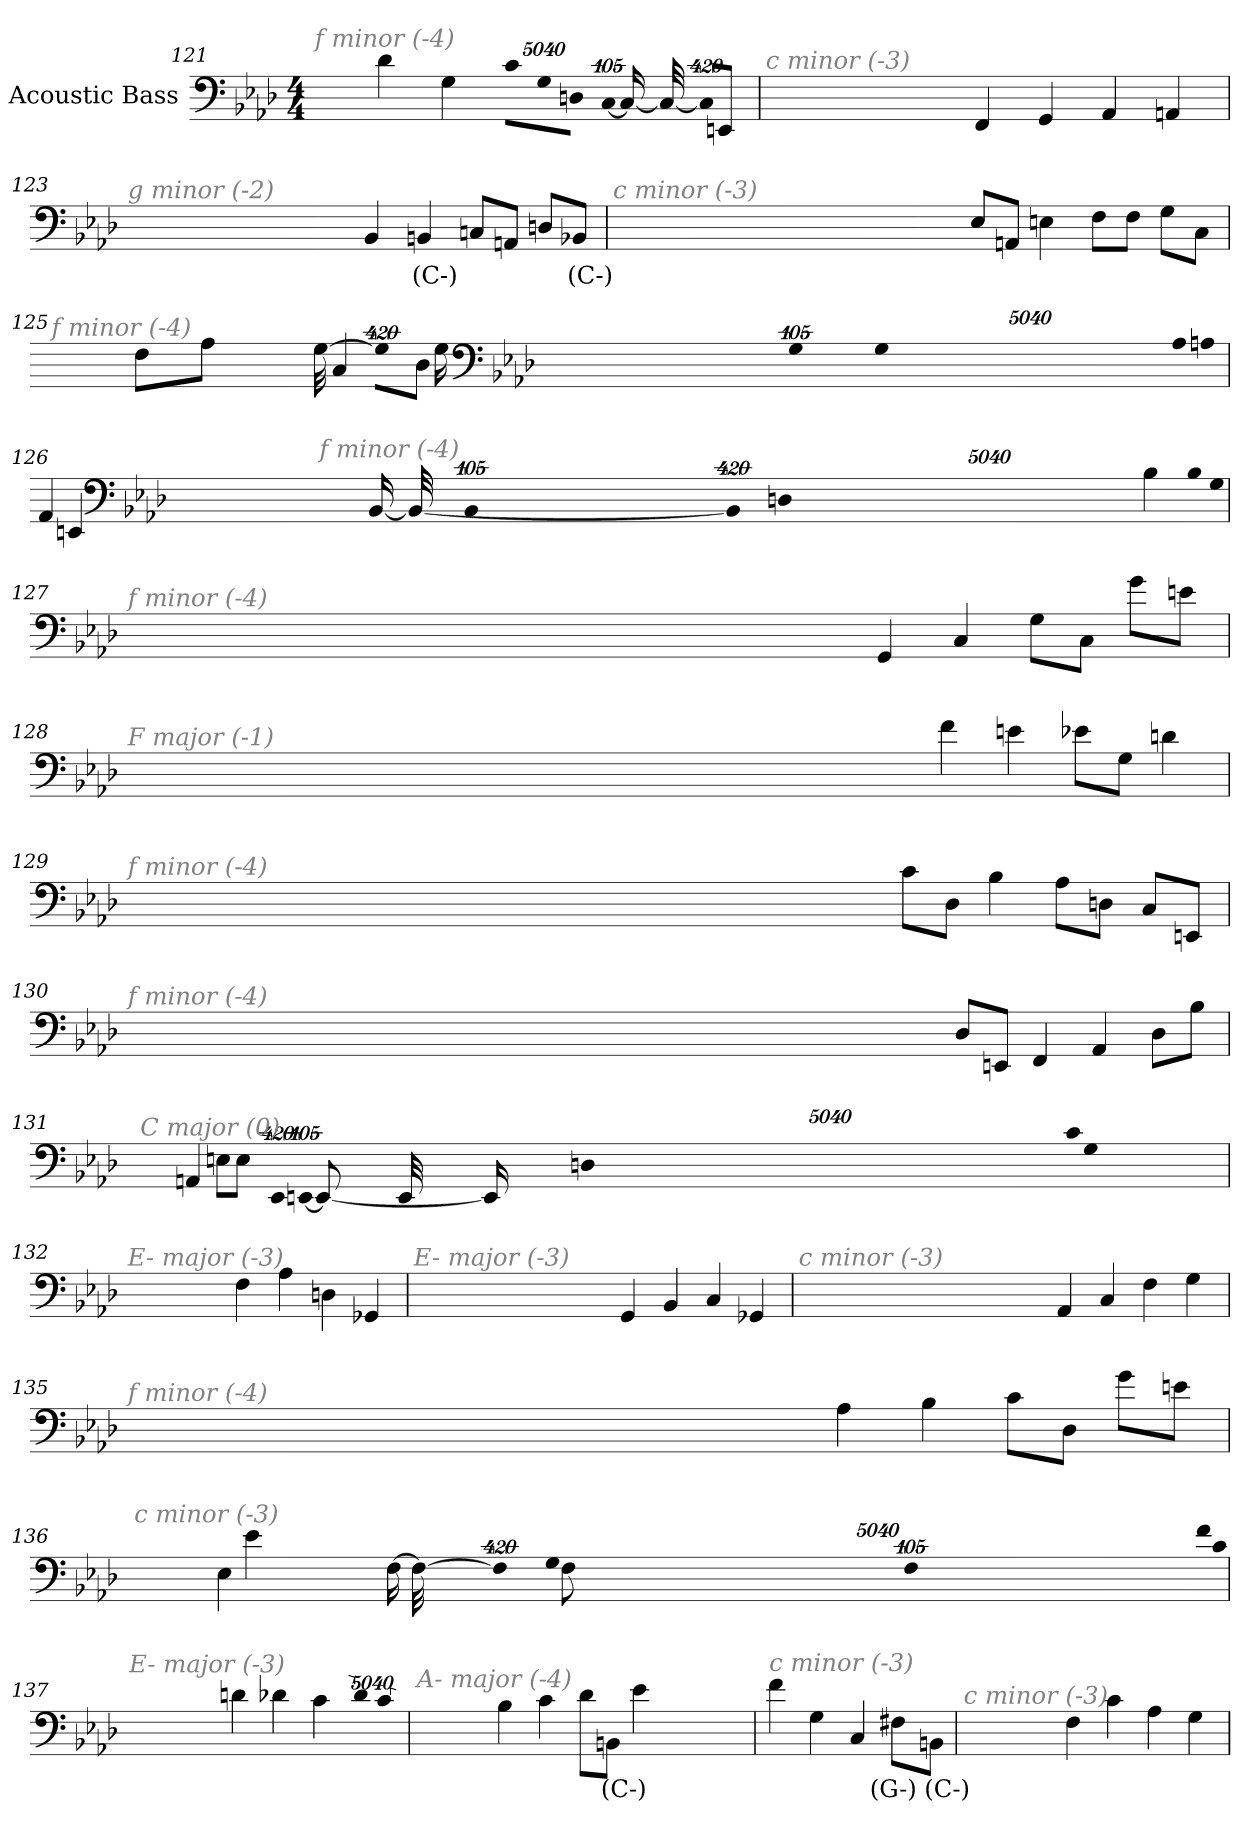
**kern	**text
*part1	*part1
*staff1	*staff1
*I"Acoustic Bass	*
*clefF4	*
*ITrd7c12	*
*k[b-e-a-d-]	*
*A-:	*
*M4/4	*
=121	=121
!LO:TX:i:color=#808080:t=f minor (-4)	!
4D-	.
4GG	.
!LO:N:vis=8	!
40320%3347CL	.
!LO:N:vis=8	!
40320%3347GG	.
!LO:N:vis=8	!
40320%3347DDnJ	.
!LO:N:vis=1024	!
[13440%13CCL	.
16CCL_	.
32CCL_	.
!LO:N:vis=1024%31	!
13440%407CCL]	.
8EEEnJ	.
=122	=122
!LO:TX:i:color=#808080:t=c minor (-3)	!
4FFF	.
4GGG	.
4AAA-	.
4AAAn	.
=123	=123
!LO:TX:i:color=#808080:t=g minor (-2)	!
4BBB-	.
4BBBni	(C-)
8CCnL	.
8AAAnJ	.
8DDnL	.
8BBB-XiJ	(C-)
=124	=124
!LO:TX:i:color=#808080:t=c minor (-3)	!
8EE-L	.
8AAAnJ	.
4EEn	.
8FFL	.
8FFJ	.
8GGL	.
8CCJ	.
=125	=125
!LO:TX:i:color=#808080:t=f minor (-4)	!
!LO:N:vis=8	!
40320%3347AA-L	.
!LO:N:vis=8	!
40320%3347AAn	.
!LO:N:vis=8	!
40320%3347GGJ	.
!LO:N:vis=1024	!
[13440%13GGL	.
16GGL_	.
32GGL_	.
!LO:N:vis=1024%31	!
13440%407GGL]	.
8DD-J	.
4CC	.
8FFL	.
8AAJ	.
=126	=126
!LO:TX:i:color=#808080:t=f minor (-4)	!
4BB-	.
!LO:N:vis=8	!
40320%3347BB-L	.
!LO:N:vis=8	!
40320%3347GG	.
!LO:N:vis=8	!
40320%3347DDnJ	.
!LO:N:vis=1024	!
[13440%13BBB-L	.
16BBB-L_	.
32BBB-L_	.
!LO:N:vis=1024%31	!
13440%407BBB-L]	.
8EEEnJ	.
4AAA-	.
=127	=127
!LO:TX:i:color=#808080:t=f minor (-4)	!
4GGG	.
4CC	.
8GGL	.
8CCJ	.
8GL	.
8EnJ	.
=128	=128
!LO:TX:i:color=#808080:t=F major (-1)	!
4F	.
4En	.
8E-XL	.
8GGJ	.
4Dn	.
=129	=129
!LO:TX:i:color=#808080:t=f minor (-4)	!
8CL	.
8DD-J	.
4BB-	.
8AA-L	.
8DDnJ	.
8CCL	.
8EEEnJ	.
=130	=130
!LO:TX:i:color=#808080:t=f minor (-4)	!
8DD-L	.
8EEEnJ	.
4FFF	.
4AAA-	.
8DD-L	.
8BB-J	.
=131	=131
!LO:TX:i:color=#808080:t=C major (0)	!
!LO:N:vis=8	!
40320%3347CL	.
!LO:N:vis=8	!
40320%3347GG	.
!LO:N:vis=8	!
40320%3347DDnJ	.
!LO:N:vis=1024	!
[13440%13EEEn	.
8EEE_	.
16EEE_	.
32EEE_	.
!LO:N:vis=1024%31	!
13440%407EEE]	.
4AAAn	.
8EEnL	.
8EEJ	.
=132	=132
!LO:TX:i:color=#808080:t=E- major (-3)	!
4FF	.
4AA-	.
4DDn	.
4GGG-X	.
=133	=133
!LO:TX:i:color=#808080:t=E- major (-3)	!
4GGG	.
4BBB-	.
4CC	.
4GGG-X	.
=134	=134
!LO:TX:i:color=#808080:t=c minor (-3)	!
4AAA-	.
4CC	.
4FF	.
4GG	.
=135	=135
!LO:TX:i:color=#808080:t=f minor (-4)	!
4AA-	.
4BB-	.
8CL	.
8DD-J	.
8GL	.
8EnJ	.
=136	=136
!LO:TX:i:color=#808080:t=c minor (-3)	!
!LO:N:vis=8	!
40320%3347FL	.
!LO:N:vis=8	!
40320%3347C	.
!LO:N:vis=8	!
40320%3347GGJ	.
!LO:N:vis=1024	!
[13440%13FF	.
8FF_	.
16FF_	.
32FF_	.
!LO:N:vis=1024%31	!
13440%407FF]	.
4EE-	.
4E-	.
=137	=137
!LO:TX:i:color=#808080:t=E- major (-3)	!
4Dn	.
4D-X	.
4C	.
!LO:N:vis=8	!
40320%3347D-	.
!LO:N:vis=4	!
20160%3347C	.
=138	=138
!LO:TX:i:color=#808080:t=A- major (-4)	!
4BB-	.
4C	.
8D-L	.
8BBBniJ	(C-)
4E-	.
=139	=139
!LO:TX:i:color=#808080:t=c minor (-3)	!
4F	.
4GG	.
4CC	.
8FF#XiL	(G-)
8BBBniJ	(C-)
=140	=140
!LO:TX:i:color=#808080:t=c minor (-3)	!
4FF	.
4C	.
4AA-	.
4GG	.
=	=
*-	*-
